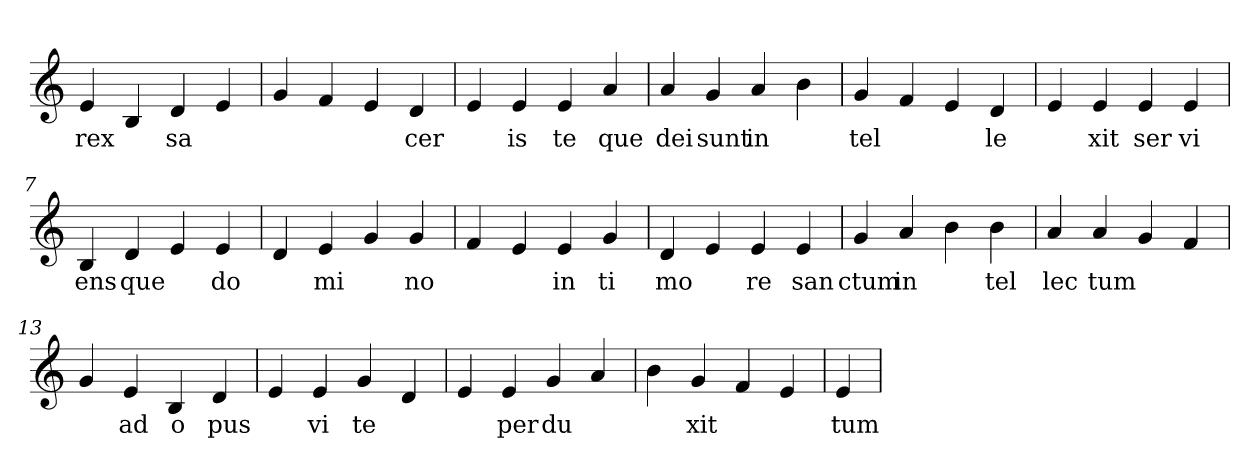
**kern	**text
*part1	*part1
*staff1	*staff1
*clefG2	*
=1	=1
4e	rex
4B	.
4d	sa
4e	.
=2	=2
4g	.
4f	.
4e	.
4d	cer
=3	=3
4e	.
4e	is
4e	te
4a	que
=4	=4
4a	dei
4g	sunt
4a	in
4b	.
=5	=5
4g	tel
4f	.
4e	.
4d	le
=6	=6
4e	.
4e	xit
4e	ser
4e	vi
=7	=7
4B	ens
4d	que
4e	.
4e	do
=8	=8
4d	.
4e	mi
4g	.
4g	no
=9	=9
4f	.
4e	.
4e	in
4g	ti
=10	=10
4d	mo
4e	.
4e	re
4e	san
=11	=11
4g	ctum
4a	in
4b	.
4b	tel
=12	=12
4a	lec
4a	tum
4g	.
4f	.
=13	=13
4g	.
4e	ad
4B	o
4d	pus
=14	=14
4e	.
4e	vi
4g	te
4d	.
=15	=15
4e	.
4e	per
4g	du
4a	.
=16	=16
4b	.
4g	xit
4f	.
4e	.
=17	=17
4e	tum
=	=
*-	*-
